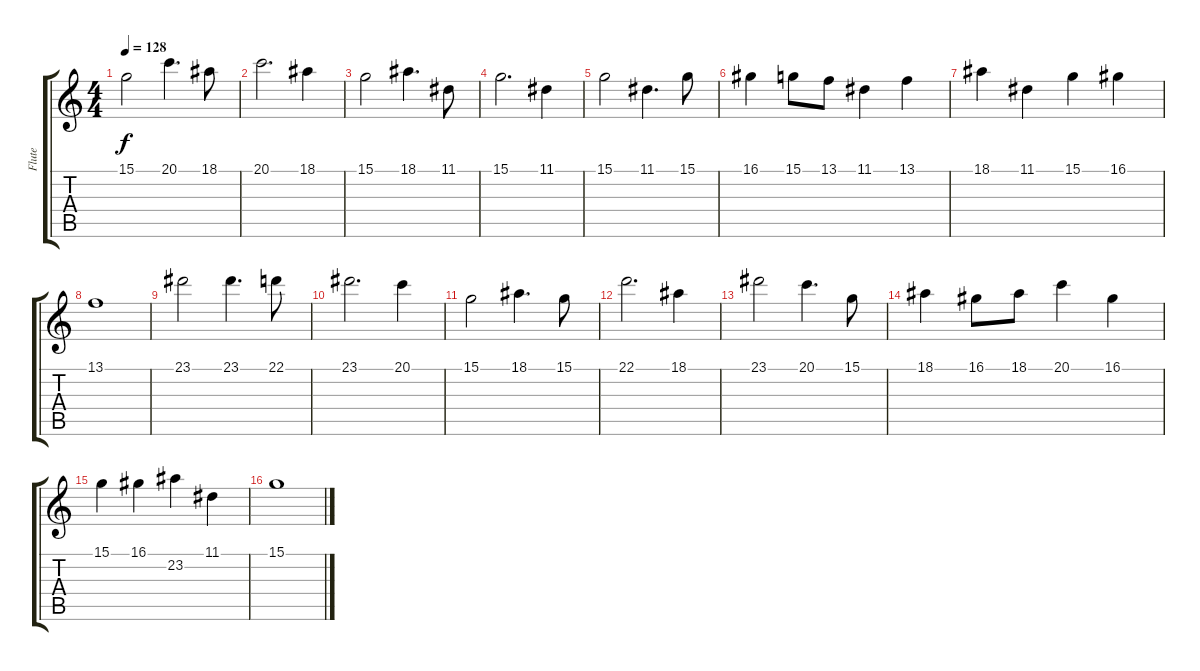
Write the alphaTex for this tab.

\track ("Flute" "Flute") {instrument piccolo}
\staff {score tabs}
\tuning (E4 B3 G3 D3 A2 E2) {hide}
\ts (4 4)
\tempo 128
\clef g2
\ks c
15.1.2{dy f volume 6} 20.1.4{d} 18.1.8 |
20.1.2{d} 18.1.4 |
15.1.2 18.1.4{d} 11.1.8 |
15.1.2{d} 11.1.4 |
15.1.2 11.1.4{d} 15.1.8 |
16.1.4 15.1.8 13.1.8 11.1.4 13.1.4 |
18.1.4 11.1.4 15.1.4 16.1.4 |
13.1.1 |
23.1.2{volume 4} 23.1.4{d} 22.1.8 |
23.1.2{d} 20.1.4 |
15.1.2 18.1.4{d} 15.1.8 |
22.1.2{d} 18.1.4 |
23.1.2 20.1.4{d} 15.1.8 |
18.1.4 16.1.8 18.1.8 20.1.4 16.1.4 |
15.1.4 16.1.4 23.2.4 11.1.4 |
15.1.1
